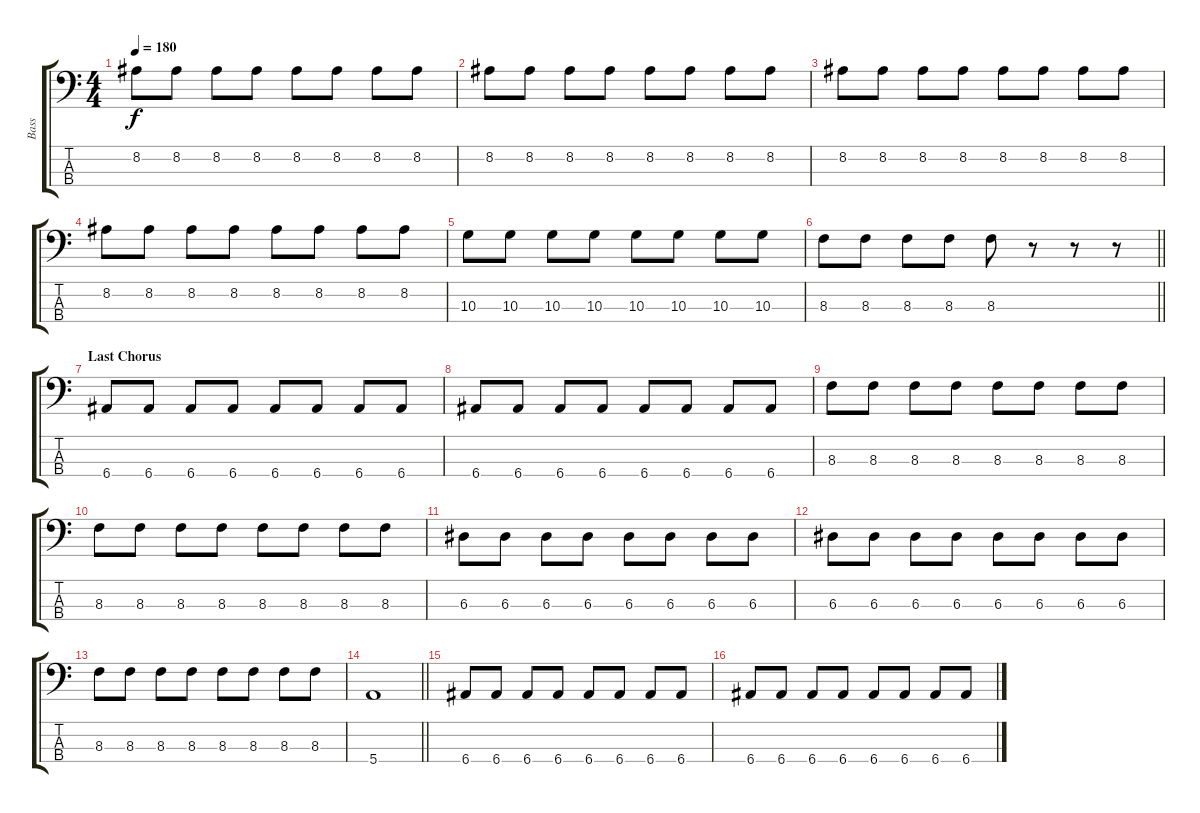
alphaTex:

\track ("Bass" "Bass") {instrument electricbasspick}
\staff {score tabs}
\tuning (G2 D2 A1 E1) {hide}
\ts (4 4)
\tempo 180
\clef f4
\ks c
8.2.8{dy f} 8.2.8 8.2.8 8.2.8 8.2.8 8.2.8 8.2.8 8.2.8 |
8.2.8 8.2.8 8.2.8 8.2.8 8.2.8 8.2.8 8.2.8 8.2.8 |
8.2.8 8.2.8 8.2.8 8.2.8 8.2.8 8.2.8 8.2.8 8.2.8 |
8.2.8 8.2.8 8.2.8 8.2.8 8.2.8 8.2.8 8.2.8 8.2.8 |
10.3.8 10.3.8 10.3.8 10.3.8 10.3.8 10.3.8 10.3.8 10.3.8 |
\barLineRight lightlight
8.3.8 8.3.8 8.3.8 8.3.8 8.3.8 r.8 r.8 r.8 |
\section ("" "Last Chorus")
6.4.8 6.4.8 6.4.8 6.4.8 6.4.8 6.4.8 6.4.8 6.4.8 |
6.4.8 6.4.8 6.4.8 6.4.8 6.4.8 6.4.8 6.4.8 6.4.8 |
8.3.8 8.3.8 8.3.8 8.3.8 8.3.8 8.3.8 8.3.8 8.3.8 |
8.3.8 8.3.8 8.3.8 8.3.8 8.3.8 8.3.8 8.3.8 8.3.8 |
6.3.8 6.3.8 6.3.8 6.3.8 6.3.8 6.3.8 6.3.8 6.3.8 |
6.3.8 6.3.8 6.3.8 6.3.8 6.3.8 6.3.8 6.3.8 6.3.8 |
8.3.8 8.3.8 8.3.8 8.3.8 8.3.8 8.3.8 8.3.8 8.3.8 |
\barLineRight lightlight
5.4.1 |
6.4.8 6.4.8 6.4.8 6.4.8 6.4.8 6.4.8 6.4.8 6.4.8 |
6.4.8 6.4.8 6.4.8 6.4.8 6.4.8 6.4.8 6.4.8 6.4.8
